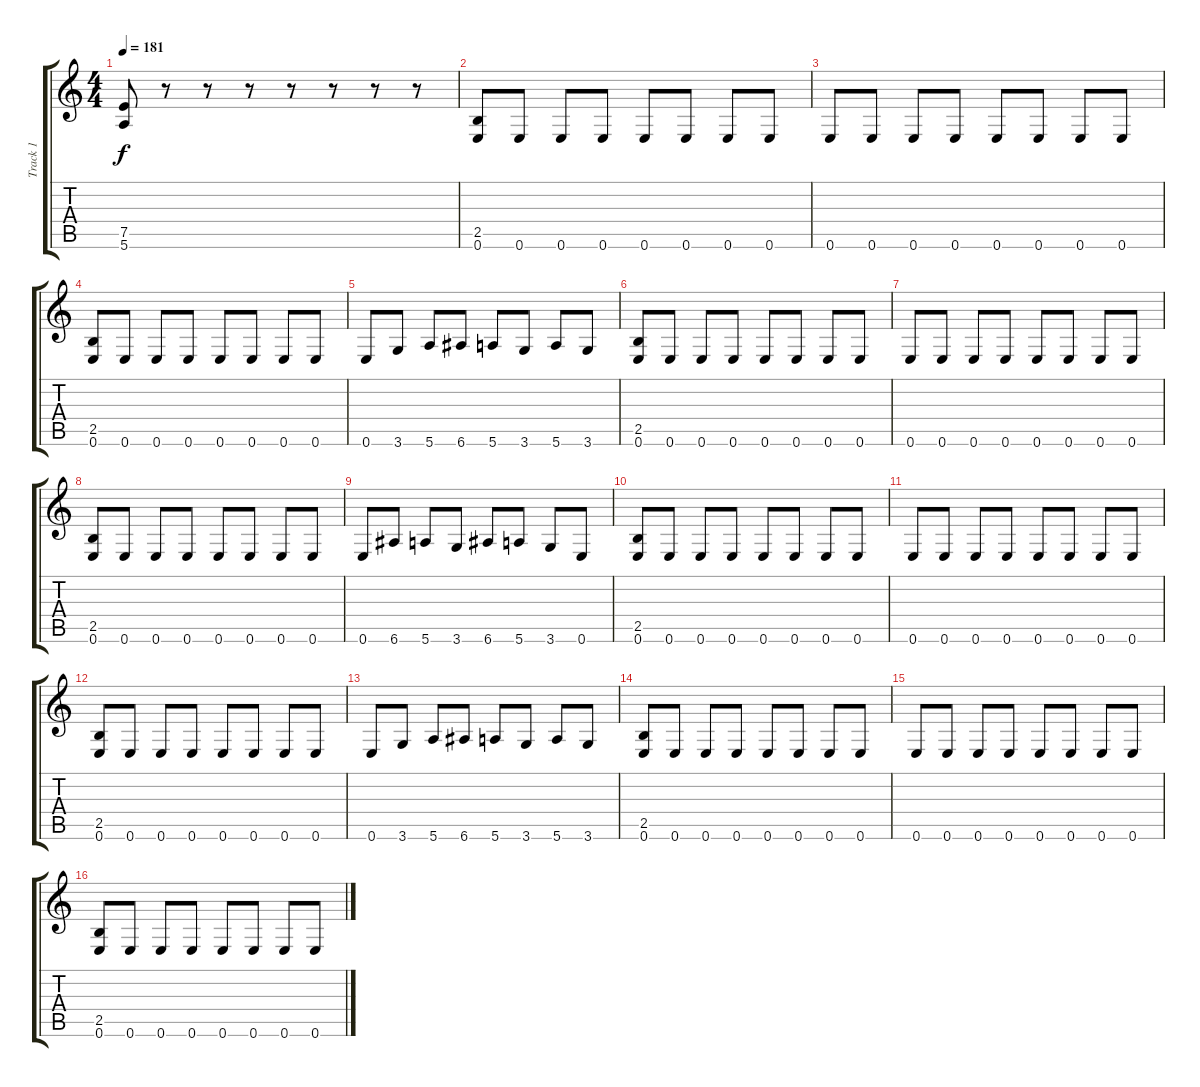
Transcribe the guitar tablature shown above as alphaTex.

\track ("Track 1" "Track 1") {instrument overdrivenguitar}
\staff {score tabs}
\tuning (E4 B3 G3 D3 A2 E2) {hide}
\ts (4 4)
\tempo 181
\clef g2
\ks c
(7.5 5.6).8{dy f} r.8 r.8 r.8 r.8 r.8 r.8 r.8 |
(2.5 0.6).8 0.6.8 0.6.8 0.6.8 0.6.8 0.6.8 0.6.8 0.6.8 |
0.6.8 0.6.8 0.6.8 0.6.8 0.6.8 0.6.8 0.6.8 0.6.8 |
(2.5 0.6).8 0.6.8 0.6.8 0.6.8 0.6.8 0.6.8 0.6.8 0.6.8 |
0.6.8 3.6.8 5.6.8 6.6.8 5.6.8 3.6.8 5.6.8 3.6.8 |
(2.5 0.6).8 0.6.8 0.6.8 0.6.8 0.6.8 0.6.8 0.6.8 0.6.8 |
0.6.8 0.6.8 0.6.8 0.6.8 0.6.8 0.6.8 0.6.8 0.6.8 |
(2.5 0.6).8 0.6.8 0.6.8 0.6.8 0.6.8 0.6.8 0.6.8 0.6.8 |
0.6.8 6.6.8 5.6.8 3.6.8 6.6.8 5.6.8 3.6.8 0.6.8 |
(2.5 0.6).8 0.6.8 0.6.8 0.6.8 0.6.8 0.6.8 0.6.8 0.6.8 |
0.6.8 0.6.8 0.6.8 0.6.8 0.6.8 0.6.8 0.6.8 0.6.8 |
(2.5 0.6).8 0.6.8 0.6.8 0.6.8 0.6.8 0.6.8 0.6.8 0.6.8 |
0.6.8 3.6.8 5.6.8 6.6.8 5.6.8 3.6.8 5.6.8 3.6.8 |
(2.5 0.6).8 0.6.8 0.6.8 0.6.8 0.6.8 0.6.8 0.6.8 0.6.8 |
0.6.8 0.6.8 0.6.8 0.6.8 0.6.8 0.6.8 0.6.8 0.6.8 |
(2.5 0.6).8 0.6.8 0.6.8 0.6.8 0.6.8 0.6.8 0.6.8 0.6.8
